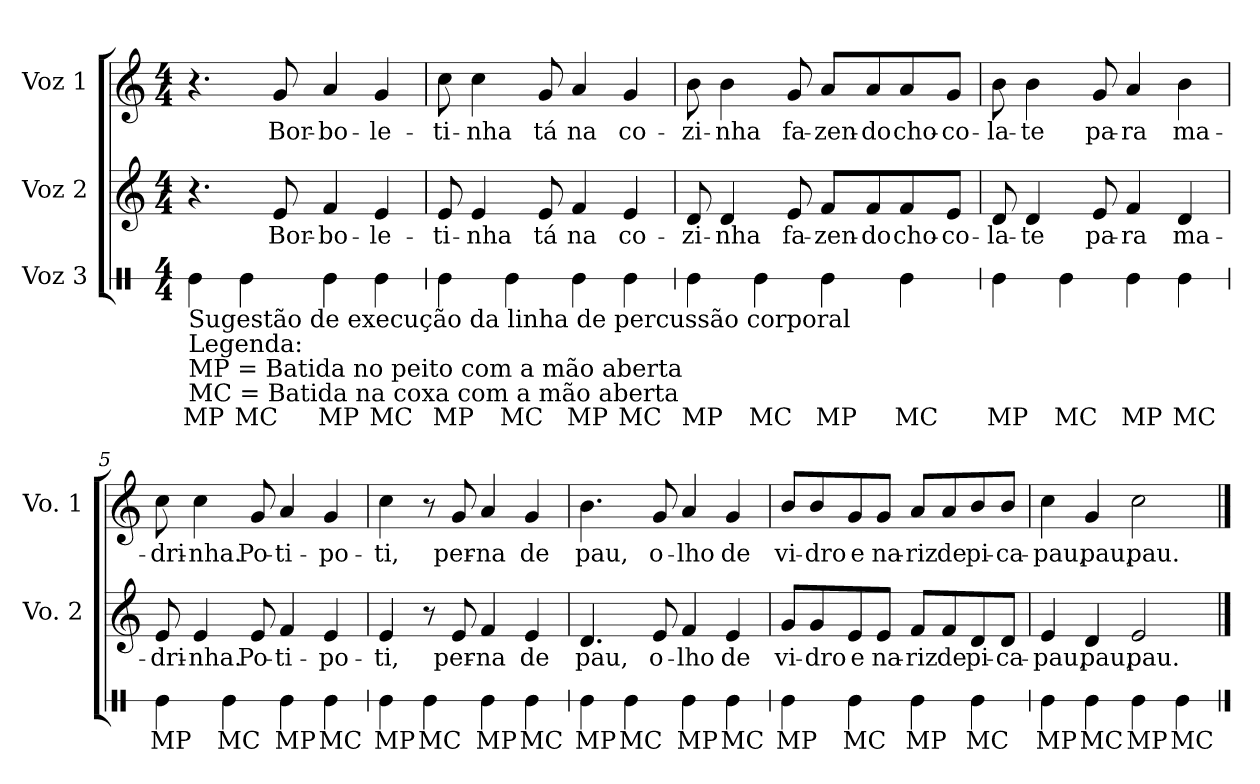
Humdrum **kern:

**kern	**text	**kern	**text	**kern	**text
*part3	*part3	*part2	*part2	*part1	*part1
*staff3	*staff3	*staff2	*staff2	*staff1	*staff1
*I"Voz 3	*	*I"Voz 2	*	*I"Voz 1	*
*	*	*I'Vo. 2	*	*I'Vo. 1	*
*stria1	*	*	*	*	*
*clefX	*	*clefG2	*	*clefG2	*
*k[]	*	*k[]	*	*k[]	*
*M4/4	*	*M4/4	*	*M4/4	*
*MM110	*	*MM110	*	*MM110	*
=1	=1	=1	=1	=1	=1
!LO:TX:b:t=Sugestão de execução da linha de percussão corporal	!	!	!	!	!
!LO:TX:b:t=Legenda&colon;	!	!	!	!	!
!LO:TX:b:t=MP = Batida no peito com a mão aberta	!	!	!	!	!
!LO:TX:b:t=MC = Batida na coxa com a mão aberta	!	!	!	!	!
!	!LO:LY:b	!	!	!	!
4Re\	MP	4.r	.	4.r	.
!	!LO:LY:b	!	!	!	!
4Re\	MC	.	.	.	.
!	!	!	!LO:LY:b	!	!LO:LY:b
.	.	8e/	Bor-	8g/	Bor-
!	!LO:LY:b	!	!LO:LY:b	!	!LO:LY:b
4Re\	MP	4f/	-bo-	4a/	-bo-
!	!LO:LY:b	!	!LO:LY:b	!	!LO:LY:b
4Re\	MC	4e/	-le-	4g/	-le-
=2	=2	=2	=2	=2	=2
!	!LO:LY:b	!	!LO:LY:b	!	!LO:LY:b
4Re\	MP	8e/	-ti-	8cc\	-ti-
!	!	!	!LO:LY:b	!	!LO:LY:b
.	.	4e/	-nha	4cc\	-nha
!	!LO:LY:b	!	!	!	!
4Re\	MC	.	.	.	.
!	!	!	!LO:LY:b	!	!LO:LY:b
.	.	8e/	tá	8g/	tá
!	!LO:LY:b	!	!LO:LY:b	!	!LO:LY:b
4Re\	MP	4f/	na	4a/	na
!	!LO:LY:b	!	!LO:LY:b	!	!LO:LY:b
4Re\	MC	4e/	co-	4g/	co-
=3	=3	=3	=3	=3	=3
!	!LO:LY:b	!	!LO:LY:b	!	!LO:LY:b
4Re\	MP	8d/	-zi-	8b\	-zi-
!	!	!	!LO:LY:b	!	!LO:LY:b
.	.	4d/	-nha	4b\	-nha
!	!LO:LY:b	!	!	!	!
4Re\	MC	.	.	.	.
!	!	!	!LO:LY:b	!	!LO:LY:b
.	.	8e/	fa-	8g/	fa-
!	!LO:LY:b	!	!LO:LY:b	!	!LO:LY:b
4Re\	MP	8f/L	-zen-	8a/L	-zen-
!	!	!	!LO:LY:b	!	!LO:LY:b
.	.	8f/	-do	8a/	-do
!	!LO:LY:b	!	!LO:LY:b	!	!LO:LY:b
4Re\	MC	8f/	cho-	8a/	cho-
!	!	!	!LO:LY:b	!	!LO:LY:b
.	.	8e/J	-co-	8g/J	-co-
!!LO:LB:g=z
=4	=4	=4	=4	=4	=4
!	!LO:LY:b	!	!LO:LY:b	!	!LO:LY:b
4Re\	MP	8d/	-la-	8b\	-la-
!	!	!	!LO:LY:b	!	!LO:LY:b
.	.	4d/	-te	4b\	-te
!	!LO:LY:b	!	!	!	!
4Re\	MC	.	.	.	.
!	!	!	!LO:LY:b	!	!LO:LY:b
.	.	8e/	pa-	8g/	pa-
!	!LO:LY:b	!	!LO:LY:b	!	!LO:LY:b
4Re\	MP	4f/	-ra	4a/	-ra
!	!LO:LY:b	!	!LO:LY:b	!	!LO:LY:b
4Re\	MC	4d/	ma-	4b\	ma-
=5	=5	=5	=5	=5	=5
!	!LO:LY:b	!	!LO:LY:b	!	!LO:LY:b
4Re\	MP	8e/	-dri-	8cc\	-dri-
!	!	!	!LO:LY:b	!	!LO:LY:b
.	.	4e/	-nha.	4cc\	-nha.
!	!LO:LY:b	!	!	!	!
4Re\	MC	.	.	.	.
!	!	!	!LO:LY:b	!	!LO:LY:b
.	.	8e/	Po-	8g/	Po-
!	!LO:LY:b	!	!LO:LY:b	!	!LO:LY:b
4Re\	MP	4f/	-ti-	4a/	-ti-
!	!LO:LY:b	!	!LO:LY:b	!	!LO:LY:b
4Re\	MC	4e/	-po-	4g/	-po-
=6	=6	=6	=6	=6	=6
!	!LO:LY:b	!	!LO:LY:b	!	!LO:LY:b
4Re\	MP	4e/	-ti,	4cc\	-ti,
!	!LO:LY:b	!	!	!	!
4Re\	MC	8r	.	8r	.
!	!	!	!LO:LY:b	!	!LO:LY:b
.	.	8e/	per-	8g/	per-
!	!LO:LY:b	!	!LO:LY:b	!	!LO:LY:b
4Re\	MP	4f/	-na	4a/	-na
!	!LO:LY:b	!	!LO:LY:b	!	!LO:LY:b
4Re\	MC	4e/	de	4g/	de
!!LO:LB:g=z
=7	=7	=7	=7	=7	=7
!	!LO:LY:b	!	!LO:LY:b	!	!LO:LY:b
4Re\	MP	4.d/	pau,	4.b\	pau,
!	!LO:LY:b	!	!	!	!
4Re\	MC	.	.	.	.
!	!	!	!LO:LY:b	!	!LO:LY:b
.	.	8e/	o-	8g/	o-
!	!LO:LY:b	!	!LO:LY:b	!	!LO:LY:b
4Re\	MP	4f/	-lho	4a/	-lho
!	!LO:LY:b	!	!LO:LY:b	!	!LO:LY:b
4Re\	MC	4e/	de	4g/	de
=8	=8	=8	=8	=8	=8
!	!LO:LY:b	!	!LO:LY:b	!	!LO:LY:b
4Re\	MP	8g/L	vi-	8b/L	vi-
!	!	!	!LO:LY:b	!	!LO:LY:b
.	.	8g/	-dro	8b/	-dro
!	!LO:LY:b	!	!LO:LY:b	!	!LO:LY:b
4Re\	MC	8e/	e	8g/	e
!	!	!	!LO:LY:b	!	!LO:LY:b
.	.	8e/J	na-	8g/J	na-
!	!LO:LY:b	!	!LO:LY:b	!	!LO:LY:b
4Re\	MP	8f/L	-riz	8a/L	-riz
!	!	!	!LO:LY:b	!	!LO:LY:b
.	.	8f/	de	8a/	de
!	!LO:LY:b	!	!LO:LY:b	!	!LO:LY:b
4Re\	MC	8d/	pi-	8b/	pi-
!	!	!	!LO:LY:b	!	!LO:LY:b
.	.	8d/J	-ca-	8b/J	-ca-
=9	=9	=9	=9	=9	=9
!	!LO:LY:b	!	!LO:LY:b	!	!LO:LY:b
4Re\	MP	4e/	-pau,	4cc\	-pau,
!	!LO:LY:b	!	!LO:LY:b	!	!LO:LY:b
4Re\	MC	4d/	pau,	4g/	pau,
!	!LO:LY:b	!	!LO:LY:b	!	!LO:LY:b
4Re\	MP	2e/	pau.	2cc\	pau.
!	!LO:LY:b	!	!	!	!
4Re\	MC	.	.	.	.
==	==	==	==	==	==
*-	*-	*-	*-	*-	*-
